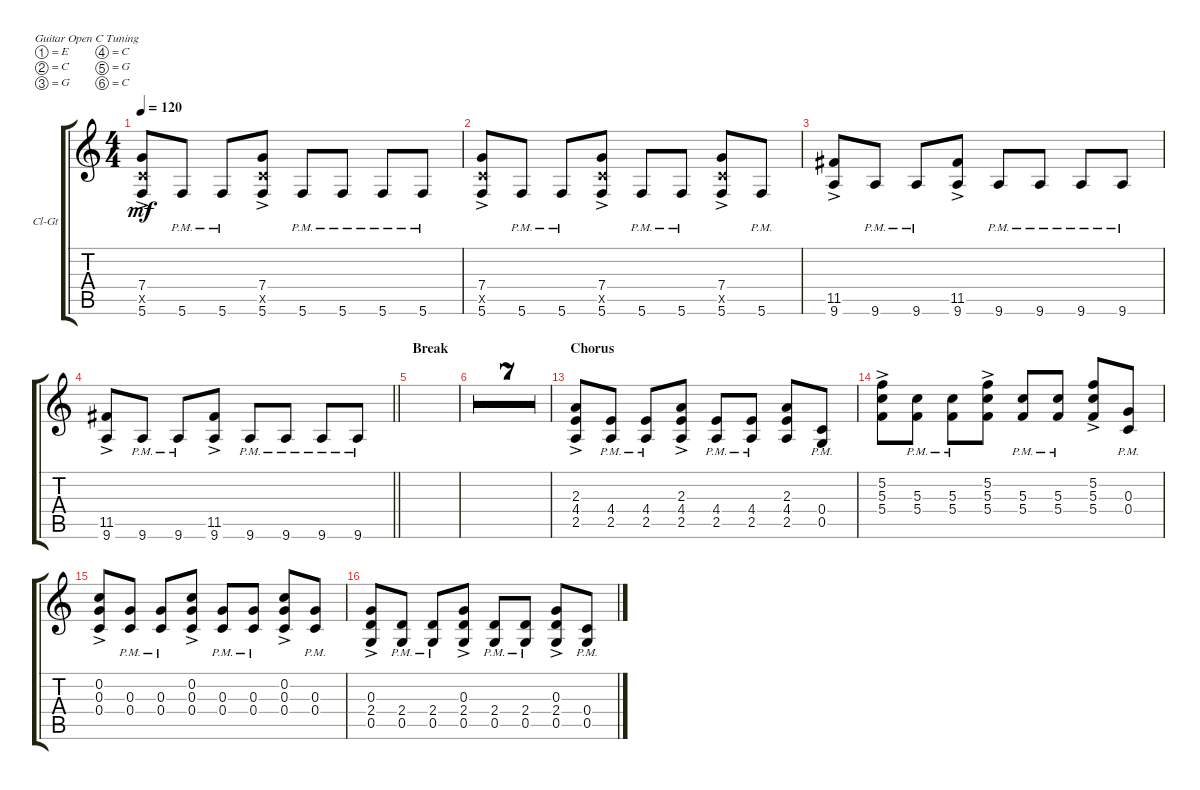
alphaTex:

\defaultSystemsLayout 4
\bracketExtendMode groupsimilarinstruments
\firstSystemTrackNameOrientation horizontal
\otherSystemsTrackNameOrientation horizontal
\track ("Clean Guitar" "Cl-Gt") {multiBarRest instrument electricguitarclean}
\staff {score tabs}
\tuning (E4 C4 G3 C3 G2 C2)
\ts (4 4)
\tempo 120
\clef g2
\ks c
(5.6{ac} 5.5{ac x} 7.4{ac}).8{dy mf} 5.6{pm}.8 5.6{pm}.8 (5.6{ac} 5.5{ac x} 7.4{ac}).8 5.6{pm}.8 5.6{pm}.8 5.6{pm}.8 5.6{pm}.8 |
(5.6{ac} 5.5{ac x} 7.4{ac}).8 5.6{pm}.8 5.6{pm}.8 (5.6{ac} 5.5{ac x} 7.4{ac}).8 5.6{pm}.8 5.6{pm}.8 (5.6{ac} 5.5{ac x} 7.4{ac}).8 5.6{pm}.8 |
(9.6{ac} 11.5{ac}).8 9.6{pm}.8 9.6{pm}.8 (9.6{ac} 11.5{ac}).8 9.6{pm}.8 9.6{pm}.8 9.6{pm}.8 9.6{pm}.8 |
\barLineRight lightlight
(9.6{ac} 11.5{ac}).8 9.6{pm}.8 9.6{pm}.8 (9.6{ac} 11.5{ac}).8 9.6{pm}.8 9.6{pm}.8 9.6{pm}.8 9.6{pm}.8 |
\section ("" "Break")
|
|
|
|
|
|
|
\barLineRight lightlight
|
\section ("" "Chorus")
(2.5{ac} 4.4{ac} 2.3{ac}).8 (2.5{pm} 4.4{pm}).8 (2.5{pm} 4.4{pm}).8 (2.5{ac} 4.4{ac} 2.3{ac}).8 (2.5{pm} 4.4{pm}).8 (2.5{pm} 4.4{pm}).8 (2.5 4.4 2.3).8 (0.5{pm} 0.4{pm}).8 |
(5.4{ac} 5.3{ac} 5.2{ac}).8 (5.4{pm} 5.3{pm}).8 (5.4{pm} 5.3{pm}).8 (5.4{ac} 5.3{ac} 5.2{ac}).8 (5.4{pm} 5.3{pm}).8 (5.4{pm} 5.3{pm}).8 (5.4{ac} 5.3{ac} 5.2{ac}).8 (0.4{pm} 0.3{pm}).8 |
(0.4{ac} 0.3{ac} 0.2{ac}).8 (0.4{pm} 0.3{pm}).8 (0.4{pm} 0.3{pm}).8 (0.4{ac} 0.3{ac} 0.2{ac}).8 (0.4{pm} 0.3{pm}).8 (0.4{pm} 0.3{pm}).8 (0.4{ac} 0.3{ac} 0.2{ac}).8 (0.4{pm} 0.3{pm}).8 |
(0.5{ac} 2.4{ac} 0.3{ac}).8 (0.5{pm} 2.4{pm}).8 (0.5{pm} 2.4{pm}).8 (0.5{ac} 2.4{ac} 0.3{ac}).8 (0.5{pm} 2.4{pm}).8 (0.5{pm} 2.4{pm}).8 (0.5{ac} 2.4{ac} 0.3{ac}).8 (0.5{pm} 0.4{pm}).8
